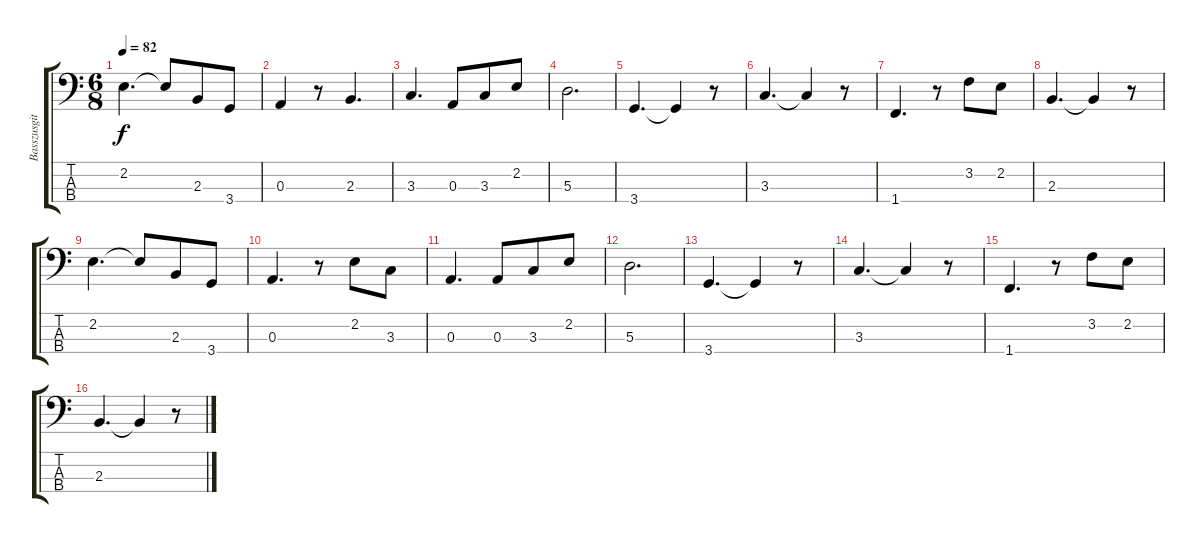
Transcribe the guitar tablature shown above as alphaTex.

\track ("Basszusgitár (Andy Pyle)" "Basszusgit") {instrument electricbassfinger}
\staff {score tabs}
\tuning (G2 D2 A1 E1) {hide}
\ts (6 8)
\tempo 82
\clef f4
\ks c
2.2.4{d dy f} 2.2{t}.8 2.3.8 3.4.8 |
0.3.4 r.8 2.3.4{d} |
3.3.4{d} 0.3.8 3.3.8 2.2.8 |
5.3.2{d} |
3.4.4{d} 3.4{t}.4 r.8 |
3.3.4{d} 3.3{t}.4 r.8 |
1.4.4{d} r.8 3.2.8 2.2.8 |
2.3.4{d} 2.3{t}.4 r.8 |
2.2.4{d} 2.2{t}.8 2.3.8 3.4.8 |
0.3.4{d} r.8 2.2.8 3.3.8 |
0.3.4{d} 0.3.8 3.3.8 2.2.8 |
5.3.2{d} |
3.4.4{d} 3.4{t}.4 r.8 |
3.3.4{d} 3.3{t}.4 r.8 |
1.4.4{d} r.8 3.2.8 2.2.8 |
2.3.4{d} 2.3{t}.4 r.8
